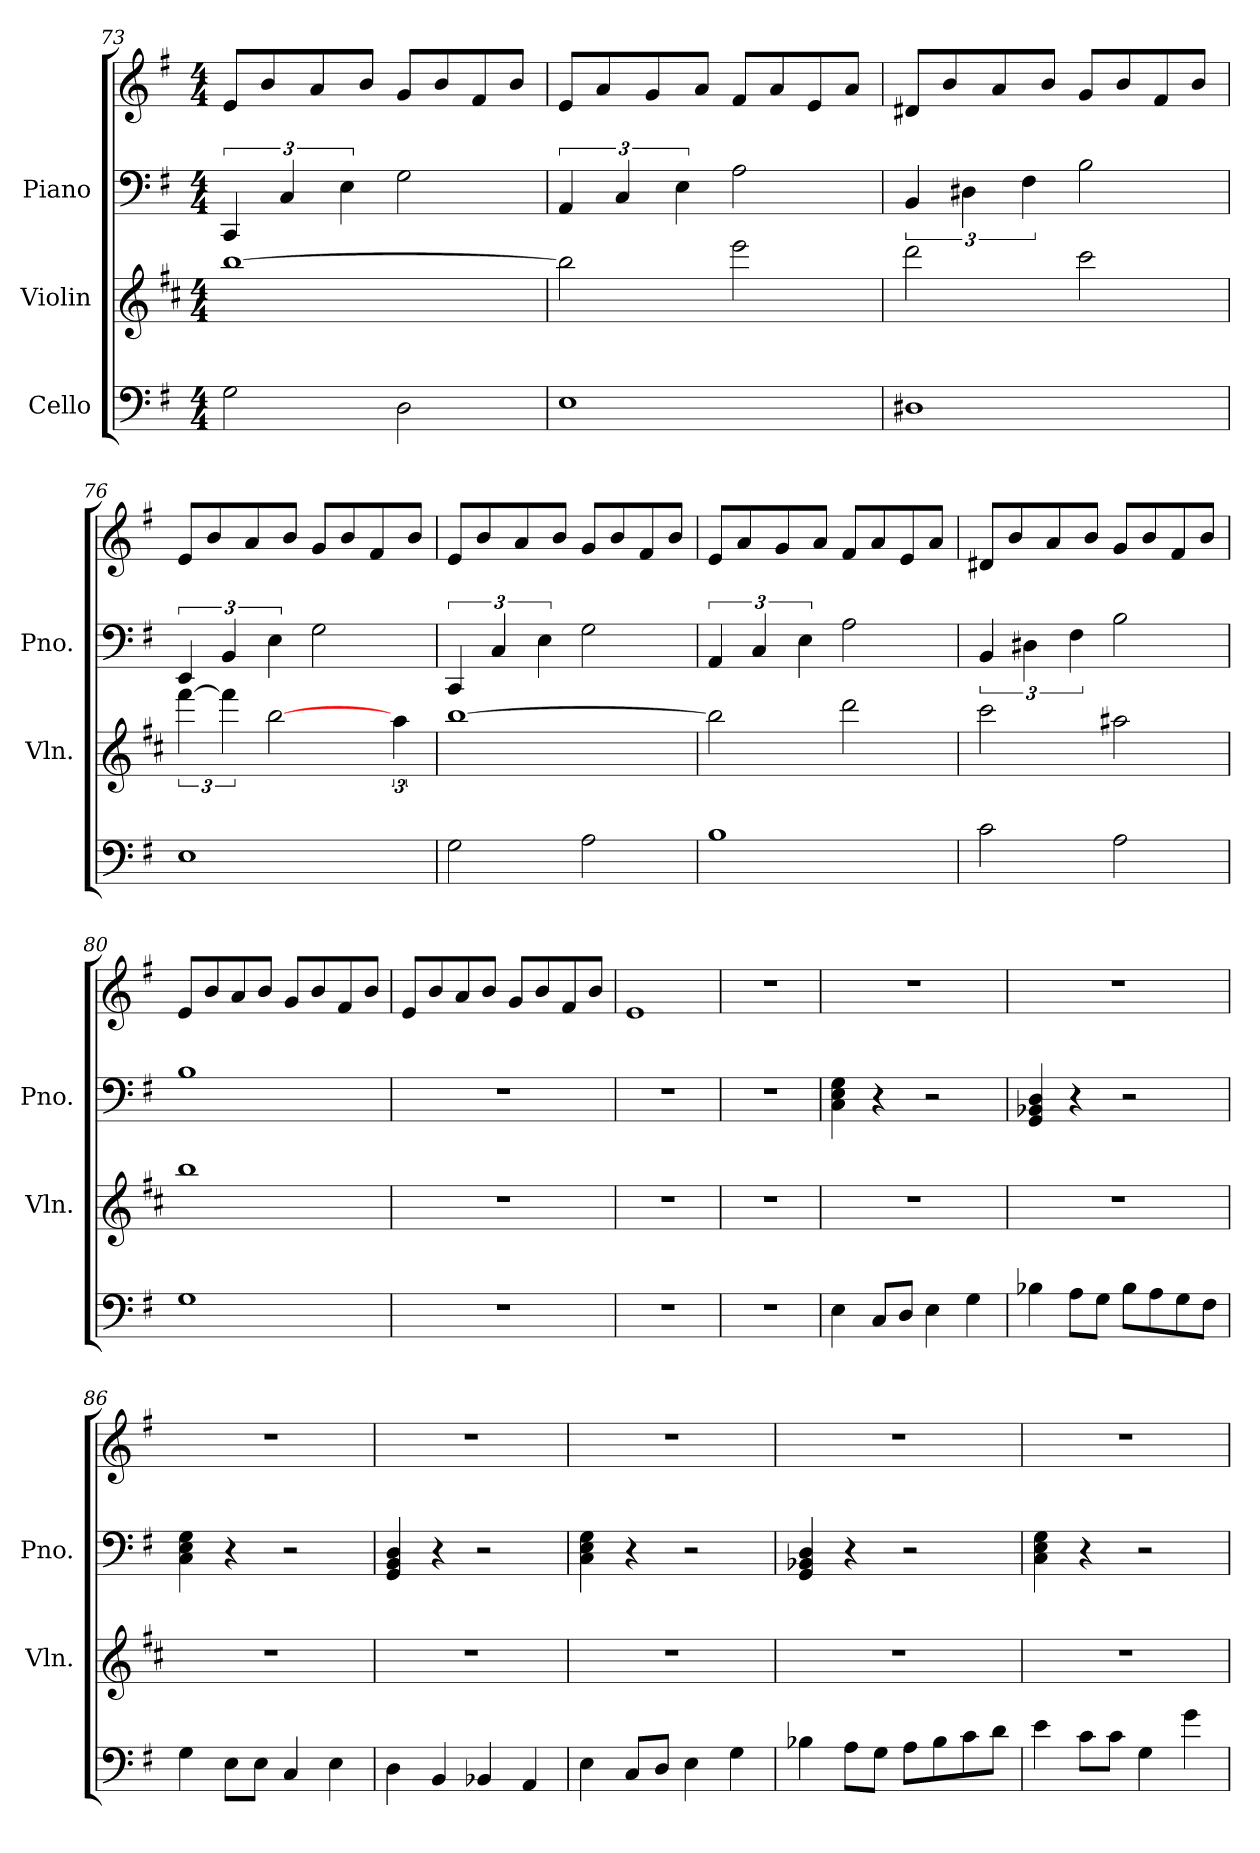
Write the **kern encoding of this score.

**kern	**kern	**kern	**kern
*part3	*part2	*part1	*part1
*staff4	*staff3	*staff2	*staff1
*I"Cello	*I"Violin	*I"Piano	*
*	*I'Vln.	*I'Pno.	*
*clefF4	*clefG2	*clefF4	*clefG2
*	*ITrd4c7	*	*
*k[f#]	*k[f#]	*k[f#]	*k[f#]
*e:	*e:	*e:	*e:
*M4/4	*M4/4	*M4/4	*M4/4
=73	=73	=73	=73
2G\	[1ee	6CC/	8e/L
.	.	.	8b/
.	.	6C/	.
.	.	.	8a/
.	.	6E\	.
.	.	.	8b/J
2D\	.	2G\	8g/L
.	.	.	8b/
.	.	.	8f#/
.	.	.	8b/J
=74	=74	=74	=74
1E	2ee\]	6AA/	8e/L
.	.	.	8a/
.	.	6C/	.
.	.	.	8g/
.	.	6E\	.
.	.	.	8a/J
.	2aa\	2A\	8f#/L
.	.	.	8a/
.	.	.	8e/
.	.	.	8a/J
=75	=75	=75	=75
1D#X	2gg\	6BB/	8d#X/L
.	.	.	8b/
.	.	6D#X\	.
.	.	.	8a/
.	.	6F#\	.
.	.	.	8b/J
.	2ff#\	2B\	8g/L
.	.	.	8b/
.	.	.	8f#/
.	.	.	8b/J
!!LO:LB:g=z
=76	=76	=76	=76
1E	[6bb\	6EE/	8e/L
.	.	.	8b/
.	6bb\]	6BB/	.
.	.	.	8a/
.	[2ee\	6E\	.
.	.	.	8b/J
.	.	2G\	8g/L
.	.	.	8b/
.	.	.	8f#/
.	6dd\	.	.
.	.	.	8b/J
=77	=77	=77	=77
2G\	[1ee	6CC/	8e/L
.	.	.	8b/
.	.	6C/	.
.	.	.	8a/
.	.	6E\	.
.	.	.	8b/J
2A\	.	2G\	8g/L
.	.	.	8b/
.	.	.	8f#/
.	.	.	8b/J
=78	=78	=78	=78
1B	2ee\]	6AA/	8e/L
.	.	.	8a/
.	.	6C/	.
.	.	.	8g/
.	.	6E\	.
.	.	.	8a/J
.	2gg\	2A\	8f#/L
.	.	.	8a/
.	.	.	8e/
.	.	.	8a/J
=79	=79	=79	=79
2c\	2ff#\	6BB/	8d#X/L
.	.	.	8b/
.	.	6D#X\	.
.	.	.	8a/
.	.	6F#\	.
.	.	.	8b/J
2A\	2dd#X\	2B\	8g/L
.	.	.	8b/
.	.	.	8f#/
.	.	.	8b/J
!!LO:PB:g=z
=80	=80	=80	=80
1G	1ee	1B	8e/L
.	.	.	8b/
.	.	.	8a/
.	.	.	8b/J
.	.	.	8g/L
.	.	.	8b/
.	.	.	8f#/
.	.	.	8b/J
=81	=81	=81	=81
1r	1r	1r	8e/L
.	.	.	8b/
.	.	.	8a/
.	.	.	8b/J
.	.	.	8g/L
.	.	.	8b/
.	.	.	8f#/
.	.	.	8b/J
=82	=82	=82	=82
1r	1r	1r	1e
=83	=83	=83	=83
1r	1r	1r	1r
=84	=84	=84	=84
4E\	1r	4C\ 4E\ 4G\	1r
8C/L	.	4r	.
8D/J	.	.	.
4E\	.	2r	.
4G\	.	.	.
!!LO:LB:g=z
=85	=85	=85	=85
4B-X\	1r	4GG/ 4BB-X/ 4D/	1r
8A\L	.	4r	.
8G\J	.	.	.
8B-\L	.	2r	.
8A\	.	.	.
8G\	.	.	.
8F#\J	.	.	.
=86	=86	=86	=86
4G\	1r	4C\ 4E\ 4G\	1r
8E\L	.	4r	.
8E\J	.	.	.
4C/	.	2r	.
4E\	.	.	.
=87	=87	=87	=87
4D\	1r	4GG/ 4BB/ 4D/	1r
4BB/	.	4r	.
4BB-X/	.	2r	.
4AA/	.	.	.
=88	=88	=88	=88
4E\	1r	4C\ 4E\ 4G\	1r
8C/L	.	4r	.
8D/J	.	.	.
4E\	.	2r	.
4G\	.	.	.
=89	=89	=89	=89
4B-X\	1r	4GG/ 4BB-X/ 4D/	1r
8A\L	.	4r	.
8G\J	.	.	.
8A\L	.	2r	.
8B-\	.	.	.
8c\	.	.	.
8d\J	.	.	.
!!LO:PB:g=z
=90	=90	=90	=90
4e\	1r	4C\ 4E\ 4G\	1r
8c\L	.	4r	.
8c\J	.	.	.
4G\	.	2r	.
4g\	.	.	.
=	=	=	=
*-	*-	*-	*-
